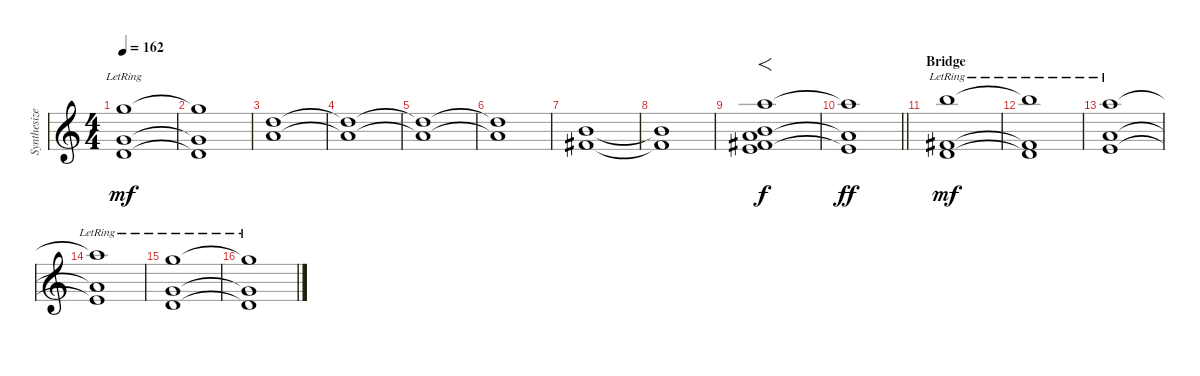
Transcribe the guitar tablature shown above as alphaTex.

\track ("Synthesizer" "Synthesize") {instrument pad7halo}
\staff {score}
\tuning (E4 B3 G3 D3 A2 E2 B1) {hide}
\ts (4 4)
\tempo 162
\clef g2
\ks c
(15.1{lr t} 8.2{lr t} 7.3{lr t}).1{dy mf} |
(15.1{t} 8.2{t} 7.3{t}).1 |
(10.1 10.2).1 |
(10.1{t} 10.2{t}).1 |
(10.1{t} 10.2{t}).1 |
(10.1{t} 10.2{t}).1 |
(7.1 7.2).1 |
(7.1{t} 7.2{t}).1 |
(5.1 5.2 26.3 21.4 21.5).1{f dy f} |
\barLineRight lightlight
(5.1{t} 5.2{t} 26.3{t}).1{dy ff} |
\section ("" "Bridge")
(19.1{lr} 7.2{lr} 7.3{lr}).1{dy mf} |
(19.1{lr t} 7.2{lr t} 7.3{lr t}).1 |
(17.1{lr} 5.2{lr} 14.3{lr}).1 |
(17.1{lr t} 5.2{lr t} 14.3{t}).1 |
(15.1 8.2{lr} 7.3).1 |
(15.1{lr t} 8.2{lr t} 7.3{lr t}).1
